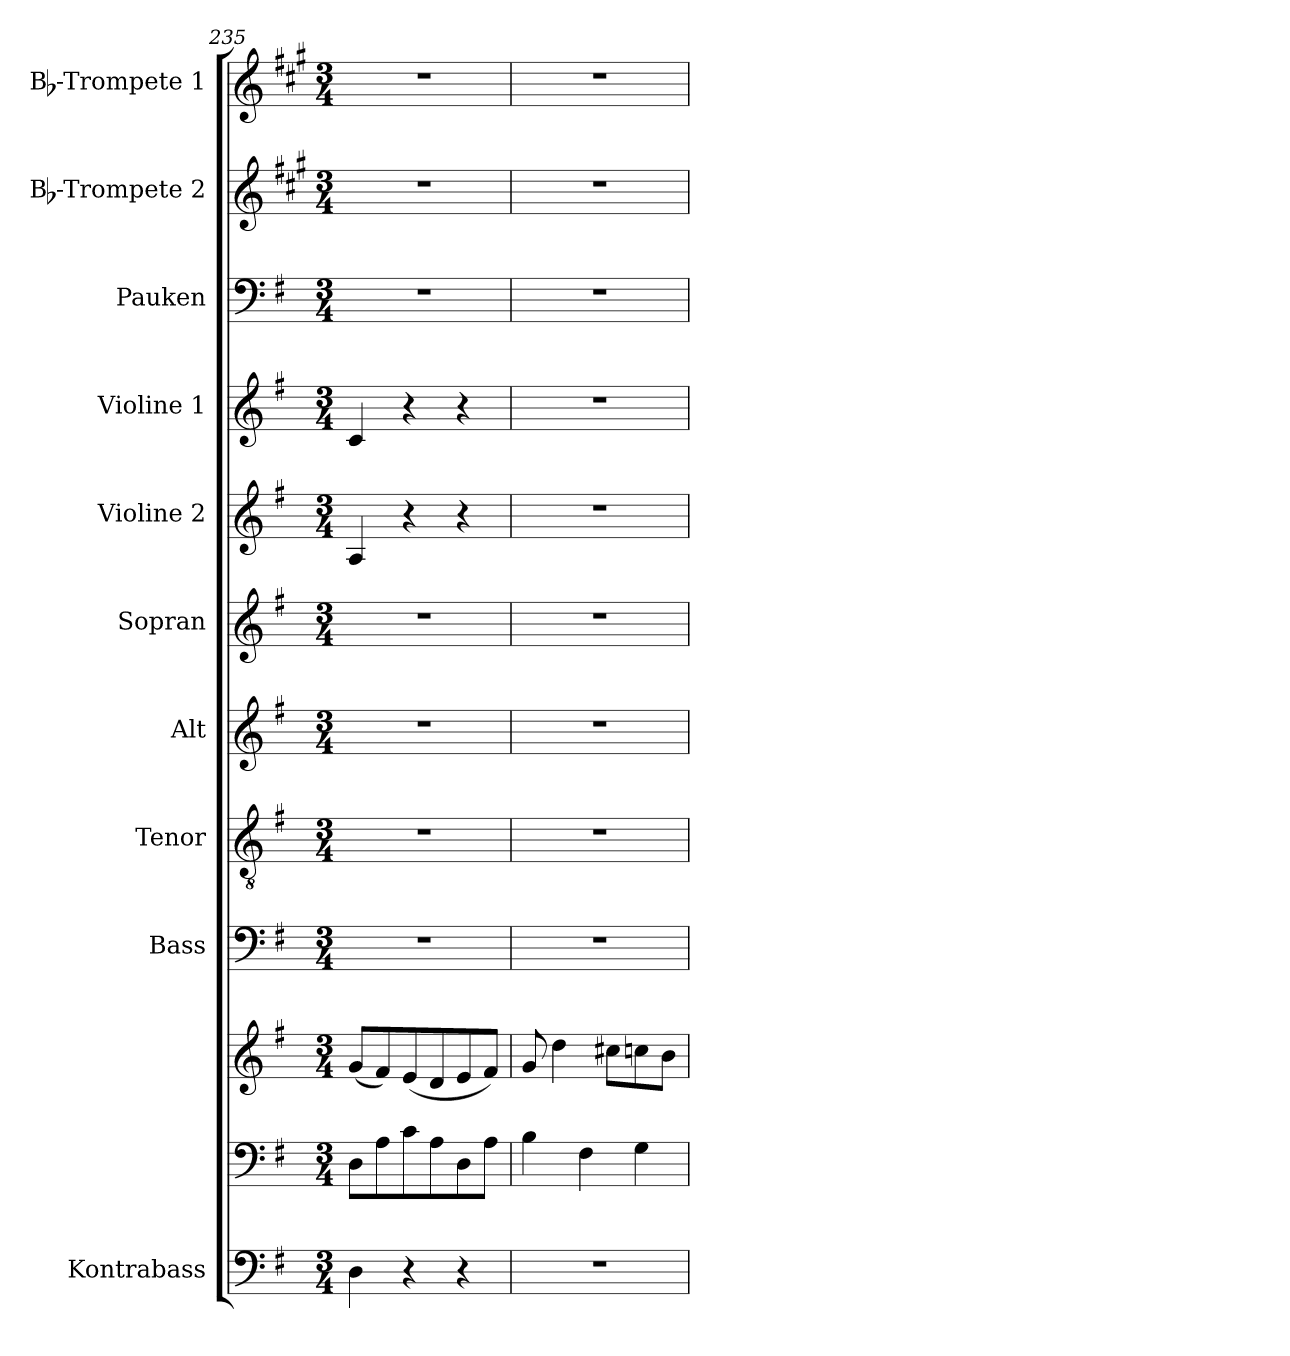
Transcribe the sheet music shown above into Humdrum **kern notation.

**kern	**kern	**kern	**kern	**kern	**kern	**kern	**kern	**kern	**kern	**kern	**kern
*part11	*part10	*part10	*part9	*part8	*part7	*part6	*part5	*part4	*part3	*part2	*part1
*staff12	*staff11	*staff10	*staff9	*staff8	*staff7	*staff6	*staff5	*staff4	*staff3	*staff2	*staff1
*I"Kontrabass	*	*	*I"Bass	*I"Tenor	*I"Alt	*I"Sopran	*I"Violine 2	*I"Violine 1	*I"Pauken	*I"Bb-Trompete 2	*I"Bb-Trompete 1
*I'Kb.	*	*	*I'B.	*I'T.	*I'A.	*I'S.	*I'Vl. 2	*I'Vl. 1	*I'Pk.	*I'Bb Trp. 2	*I'Bb Trp. 1
*clefF4	*clefF4	*clefG2	*clefF4	*clefGv2	*clefG2	*clefG2	*clefG2	*clefG2	*clefF4	*clefG2	*clefG2
*ITrd7c12	*	*	*	*	*	*	*	*	*	*ITrd1c2	*ITrd1c2
*k[f#]	*k[f#]	*k[f#]	*k[f#]	*k[f#]	*k[f#]	*k[f#]	*k[f#]	*k[f#]	*k[f#]	*k[f#]	*k[f#]
*G:	*G:	*G:	*G:	*G:	*G:	*G:	*G:	*G:	*G:	*G:	*G:
*M3/4	*M3/4	*M3/4	*M3/4	*M3/4	*M3/4	*M3/4	*M3/4	*M3/4	*M3/4	*M3/4	*M3/4
=235	=235	=235	=235	=235	=235	=235	=235	=235	=235	=235	=235
4DD\	8D\L	(<8g/L	2.r	2.r	2.r	2.r	4A/	4c/	2.r	2.r	2.r
.	8A\	8f#/)	.	.	.	.	.	.	.	.	.
4r	8c\	(<8e/	.	.	.	.	4r	4r	.	.	.
.	8A\	8d/	.	.	.	.	.	.	.	.	.
4r	8D\	8e/	.	.	.	.	4r	4r	.	.	.
.	8A\J	8f#/J)	.	.	.	.	.	.	.	.	.
=236	=236	=236	=236	=236	=236	=236	=236	=236	=236	=236	=236
2.r	4B\	8g/	2.r	2.r	2.r	2.r	2.r	2.r	2.r	2.r	2.r
.	.	4dd\	.	.	.	.	.	.	.	.	.
.	4F#\	.	.	.	.	.	.	.	.	.	.
.	.	8cc#X\L	.	.	.	.	.	.	.	.	.
.	4G\	8ccn\	.	.	.	.	.	.	.	.	.
.	.	8b\J	.	.	.	.	.	.	.	.	.
=	=	=	=	=	=	=	=	=	=	=	=
*-	*-	*-	*-	*-	*-	*-	*-	*-	*-	*-	*-
